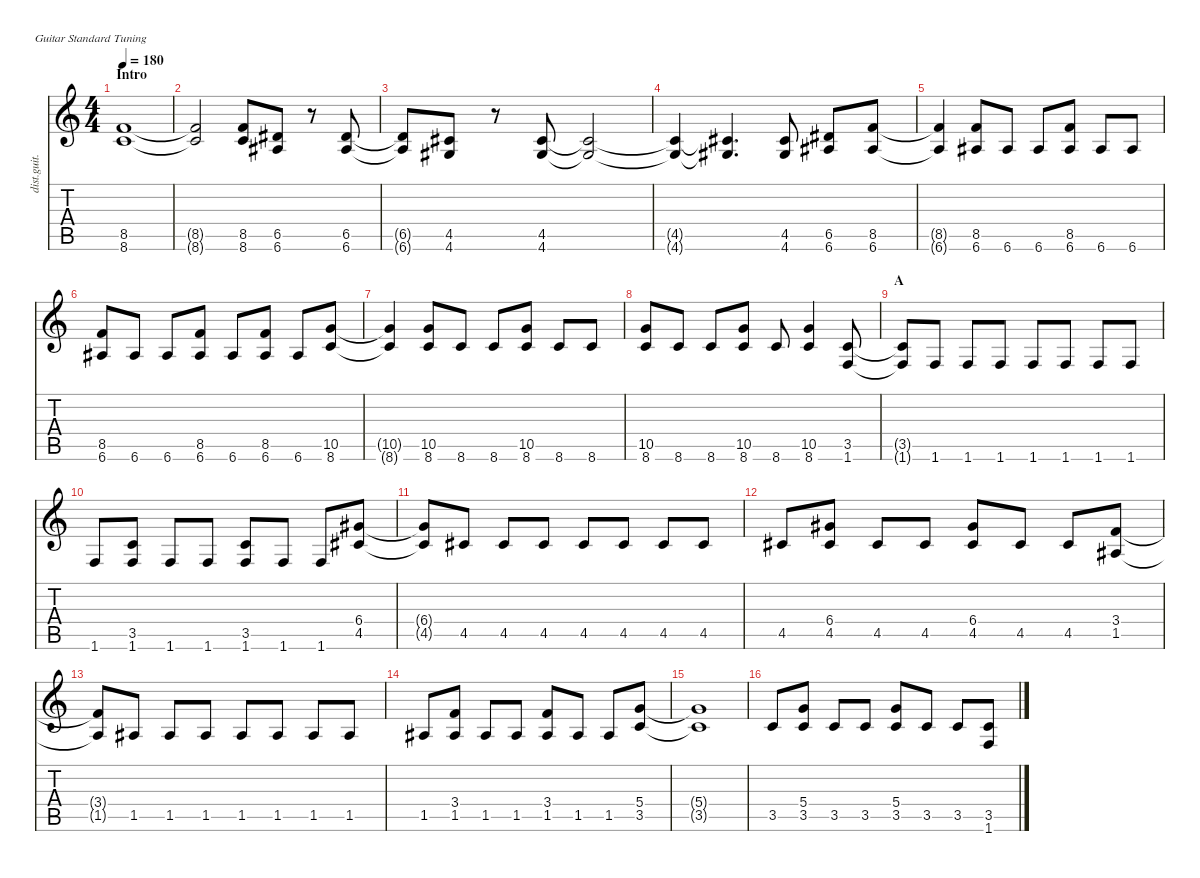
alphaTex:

\defaultSystemsLayout 4
\hideDynamics
\bracketExtendMode nobrackets
\track ("Base" "dist.guit.") {instrument distortionguitar}
\staff {score tabs}
\tuning (E4 B3 G3 D3 A2 E2)
\ts (4 4)
\section ("" "Intro")
\tempo 180
\clef g2
\ks c
(8.5 8.6).1{dy f instrument distortionguitar} |
(8.5{t} 8.6{t}).2 (8.5 8.6).8 (6.5{acc #} 6.6{acc #}).8 r.8 (6.5{acc #} 6.6{acc #}).8 |
(6.5{t acc #} 6.6{t acc #}).8 (4.5{acc #} 4.6{acc #}).8 r.8 (4.5{acc #} 4.6{acc #}).8 (4.5{t acc #} 4.6{t acc #}).2 |
(4.5{t acc #} 4.6{t acc #}).4 (4.5{t acc #} 4.6{t acc #}).4{d} (4.5{acc #} 4.6{acc #}).8 (6.5{acc #} 6.6{acc #}).8 (8.5 6.6{acc #}).8 |
(8.5{t} 6.6{t acc #}).4 (8.5 6.6{acc #}).8 6.6{acc #}.8 6.6{acc #}.8 (8.5 6.6{acc #}).8 6.6{acc #}.8 6.6{acc #}.8 |
(8.5 6.6{acc #}).8 6.6{acc #}.8 6.6{acc #}.8 (8.5 6.6{acc #}).8 6.6{acc #}.8 (8.5 6.6{acc #}).8 6.6{acc #}.8 (10.5 8.6).8 |
(10.5{t} 8.6{t}).4 (10.5 8.6).8 8.6.8 8.6.8 (10.5 8.6).8 8.6.8 8.6.8 |
(10.5 8.6).8 8.6.8 8.6.8 (10.5 8.6).8 8.6.8 (10.5 8.6).4 (3.5 1.6).8 |
\section ("" "A")
(3.5{t} 1.6{t}).8 1.6.8 1.6.8 1.6.8 1.6.8 1.6.8 1.6.8 1.6.8 |
1.6.8 (3.5 1.6).8 1.6.8 1.6.8 (3.5 1.6).8 1.6.8 1.6.8 (6.4{acc #} 4.5{acc #}).8 |
(6.4{t acc #} 4.5{t acc #}).8 4.5{acc #}.8 4.5{acc #}.8 4.5{acc #}.8 4.5{acc #}.8 4.5{acc #}.8 4.5{acc #}.8 4.5{acc #}.8 |
4.5{acc #}.8 (6.4{acc #} 4.5{acc #}).8 4.5{acc #}.8 4.5{acc #}.8 (6.4{acc #} 4.5{acc #}).8 4.5{acc #}.8 4.5{acc #}.8 (3.4 1.5{acc #}).8 |
(3.4{t} 1.5{t acc #}).8 1.5{acc #}.8 1.5{acc #}.8 1.5{acc #}.8 1.5{acc #}.8 1.5{acc #}.8 1.5{acc #}.8 1.5{acc #}.8 |
1.5{acc #}.8 (3.4 1.5{acc #}).8 1.5{acc #}.8 1.5{acc #}.8 (3.4 1.5{acc #}).8 1.5{acc #}.8 1.5{acc #}.8 (5.4 3.5).8 |
(5.4{t} 3.5{t}).1 |
3.5.8 (5.4 3.5).8 3.5.8 3.5.8 (5.4 3.5).8 3.5.8 3.5.8 (3.5 1.6).8
